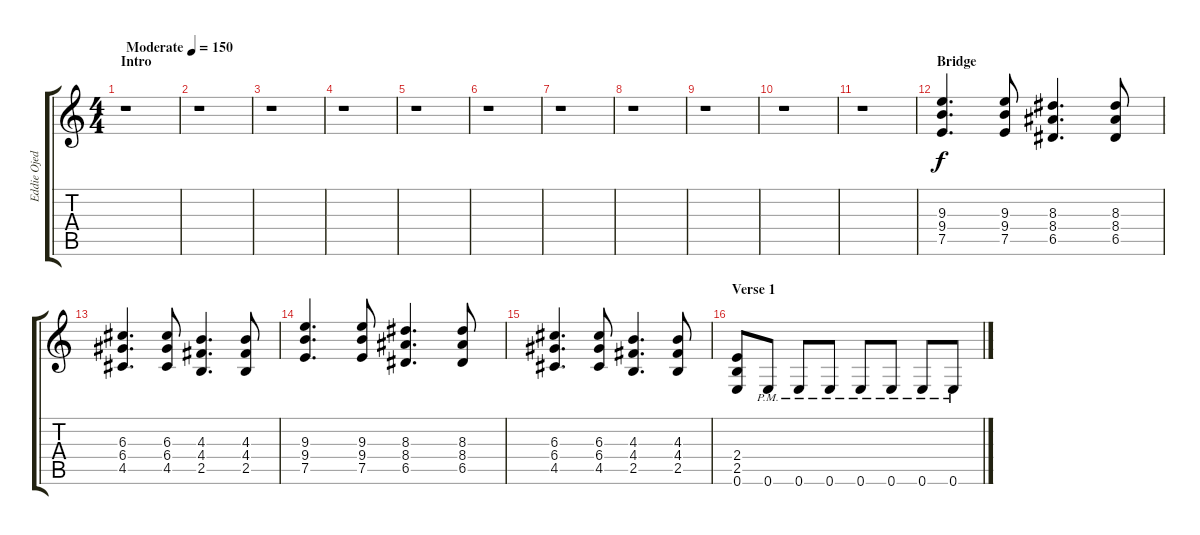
\track ("Eddie Ojeda - Lead/Rhythm" "Eddie Ojed") {instrument distortionguitar}
\staff {score tabs}
\tuning (E4 B3 G3 D3 A2 E2) {hide}
\ts (4 4)
\section ("" "Intro")
\tempo (150 "Moderate")
\clef g2
\ks c
r.1{dy f instrument distortionguitar} |
r.1 |
r.1 |
r.1 |
r.1 |
r.1 |
r.1 |
r.1 |
r.1 |
r.1 |
r.1 |
\section ("" "Bridge")
(9.3 9.4 7.5).4{d} (9.3 9.4 7.5).8 (8.3 8.4 6.5).4{d} (8.3 8.4 6.5).8 |
(6.3 6.4 4.5).4{d} (6.3 6.4 4.5).8 (4.3 4.4 2.5).4{d} (4.3 4.4 2.5).8 |
(9.3 9.4 7.5).4{d} (9.3 9.4 7.5).8 (8.3 8.4 6.5).4{d} (8.3 8.4 6.5).8 |
(6.3 6.4 4.5).4{d} (6.3 6.4 4.5).8 (4.3 4.4 2.5).4{d} (4.3 4.4 2.5).8 |
\section ("" "Verse 1")
(2.4 2.5 0.6).8 0.6{pm}.8 0.6{pm}.8 0.6{pm}.8 0.6{pm}.8 0.6{pm}.8 0.6{pm}.8 0.6{pm}.8
